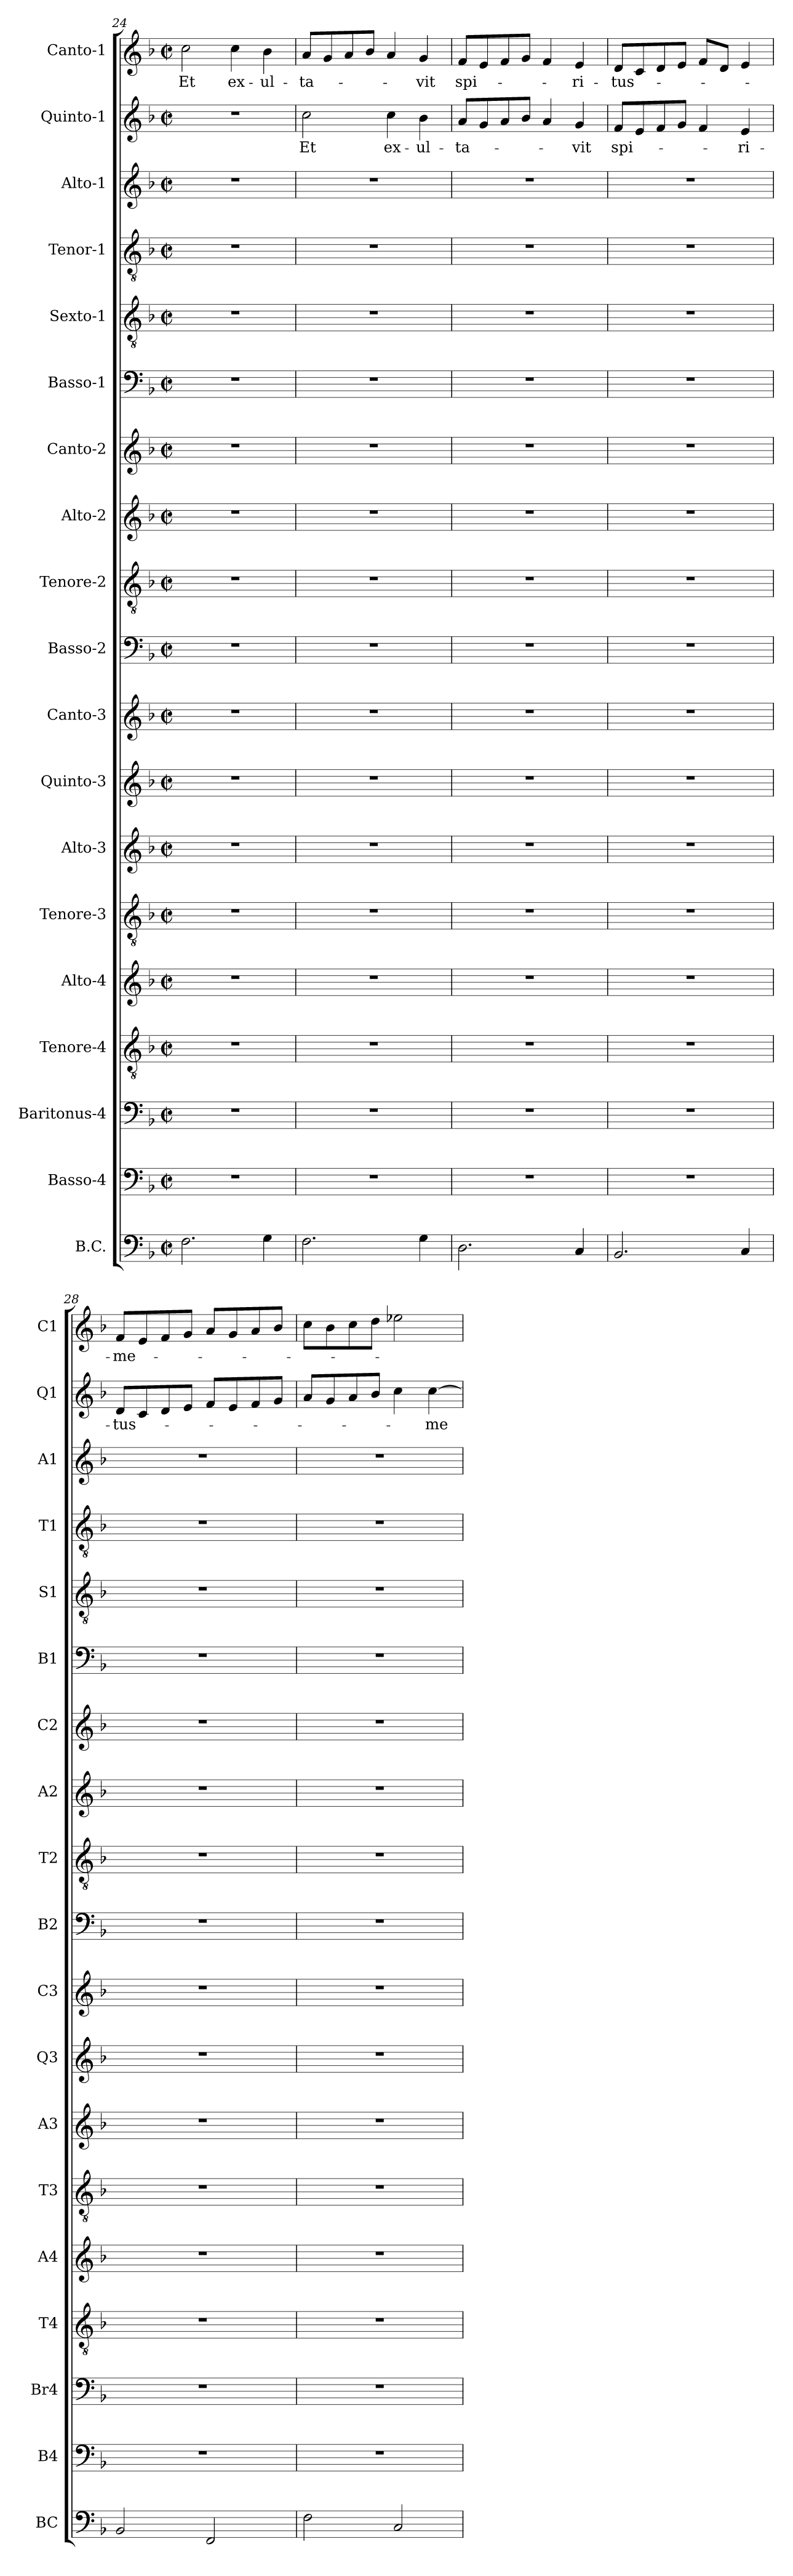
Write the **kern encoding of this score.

**kern	**kern	**kern	**kern	**kern	**kern	**kern	**kern	**kern	**kern	**kern	**kern	**kern	**kern	**kern	**kern	**kern	**kern	**text	**kern	**text
*part19	*part18	*part17	*part16	*part15	*part14	*part13	*part12	*part11	*part10	*part9	*part8	*part7	*part6	*part5	*part4	*part3	*part2	*part2	*part1	*part1
*staff19	*staff18	*staff17	*staff16	*staff15	*staff14	*staff13	*staff12	*staff11	*staff10	*staff9	*staff8	*staff7	*staff6	*staff5	*staff4	*staff3	*staff2	*staff2	*staff1	*staff1
*I"B.C.	*I"Basso-4	*I"Baritonus-4	*I"Tenore-4	*I"Alto-4	*I"Tenore-3	*I"Alto-3	*I"Quinto-3	*I"Canto-3	*I"Basso-2	*I"Tenore-2	*I"Alto-2	*I"Canto-2	*I"Basso-1	*I"Sexto-1	*I"Tenor-1	*I"Alto-1	*I"Quinto-1	*	*I"Canto-1	*
*I'BC	*I'B4	*I'Br4	*I'T4	*I'A4	*I'T3	*I'A3	*I'Q3	*I'C3	*I'B2	*I'T2	*I'A2	*I'C2	*I'B1	*I'S1	*I'T1	*I'A1	*I'Q1	*	*I'C1	*
!!LO:PB:g=z
*clefF4	*clefF4	*clefF4	*clefGv2	*clefG2	*clefGv2	*clefG2	*clefG2	*clefG2	*clefF4	*clefGv2	*clefG2	*clefG2	*clefF4	*clefGv2	*clefGv2	*clefG2	*clefG2	*	*clefG2	*
*k[b-]	*k[b-]	*k[b-]	*k[b-]	*k[b-]	*k[b-]	*k[b-]	*k[b-]	*k[b-]	*k[b-]	*k[b-]	*k[b-]	*k[b-]	*k[b-]	*k[b-]	*k[b-]	*k[b-]	*k[b-]	*	*k[b-]	*
*F:	*F:	*F:	*F:	*F:	*F:	*F:	*F:	*F:	*F:	*F:	*F:	*F:	*F:	*F:	*F:	*F:	*F:	*	*F:	*
*M2/2	*M2/2	*M2/2	*M2/2	*M2/2	*M2/2	*M2/2	*M2/2	*M2/2	*M2/2	*M2/2	*M2/2	*M2/2	*M2/2	*M2/2	*M2/2	*M2/2	*M2/2	*	*M2/2	*
*met(c|)	*met(c|)	*met(c|)	*met(c|)	*met(c|)	*met(c|)	*met(c|)	*met(c|)	*met(c|)	*met(c|)	*met(c|)	*met(c|)	*met(c|)	*met(c|)	*met(c|)	*met(c|)	*met(c|)	*met(c|)	*	*met(c|)	*
=24	=24	=24	=24	=24	=24	=24	=24	=24	=24	=24	=24	=24	=24	=24	=24	=24	=24	=24	=24	=24
!	!	!	!	!	!	!	!	!	!	!	!	!	!	!	!	!	!	!	!	!LO:LY:b
2.F\	1r	1r	1r	1r	1r	1r	1r	1r	1r	1r	1r	1r	1r	1r	1r	1r	1r	.	2cc\	Et
!	!	!	!	!	!	!	!	!	!	!	!	!	!	!	!	!	!	!	!	!LO:LY:b
.	.	.	.	.	.	.	.	.	.	.	.	.	.	.	.	.	.	.	4cc\	ex-
!	!	!	!	!	!	!	!	!	!	!	!	!	!	!	!	!	!	!	!	!LO:LY:b
4G\	.	.	.	.	.	.	.	.	.	.	.	.	.	.	.	.	.	.	4b-\	-ul-
=25	=25	=25	=25	=25	=25	=25	=25	=25	=25	=25	=25	=25	=25	=25	=25	=25	=25	=25	=25	=25
!	!	!	!	!	!	!	!	!	!	!	!	!	!	!	!	!	!	!LO:LY:b	!	!LO:LY:b
2.F\	1r	1r	1r	1r	1r	1r	1r	1r	1r	1r	1r	1r	1r	1r	1r	1r	2cc\	Et	8a/L	-ta-
.	.	.	.	.	.	.	.	.	.	.	.	.	.	.	.	.	.	.	8g/	.
.	.	.	.	.	.	.	.	.	.	.	.	.	.	.	.	.	.	.	8a/	.
.	.	.	.	.	.	.	.	.	.	.	.	.	.	.	.	.	.	.	8b-/J	.
!	!	!	!	!	!	!	!	!	!	!	!	!	!	!	!	!	!	!LO:LY:b	!	!
.	.	.	.	.	.	.	.	.	.	.	.	.	.	.	.	.	4cc\	ex-	4a/	.
!	!	!	!	!	!	!	!	!	!	!	!	!	!	!	!	!	!	!LO:LY:b	!	!LO:LY:b
4G\	.	.	.	.	.	.	.	.	.	.	.	.	.	.	.	.	4b-\	-ul-	4g/	-vit
=26	=26	=26	=26	=26	=26	=26	=26	=26	=26	=26	=26	=26	=26	=26	=26	=26	=26	=26	=26	=26
!	!	!	!	!	!	!	!	!	!	!	!	!	!	!	!	!	!	!LO:LY:b	!	!LO:LY:b
2.D\	1r	1r	1r	1r	1r	1r	1r	1r	1r	1r	1r	1r	1r	1r	1r	1r	8a/L	-ta-	8f/L	spi-
.	.	.	.	.	.	.	.	.	.	.	.	.	.	.	.	.	8g/	.	8e/	.
.	.	.	.	.	.	.	.	.	.	.	.	.	.	.	.	.	8a/	.	8f/	.
.	.	.	.	.	.	.	.	.	.	.	.	.	.	.	.	.	8b-/J	.	8g/J	.
.	.	.	.	.	.	.	.	.	.	.	.	.	.	.	.	.	4a/	.	4f/	.
!	!	!	!	!	!	!	!	!	!	!	!	!	!	!	!	!	!	!LO:LY:b	!	!LO:LY:b
4C/	.	.	.	.	.	.	.	.	.	.	.	.	.	.	.	.	4g/	-vit	4e/	-ri-
=27	=27	=27	=27	=27	=27	=27	=27	=27	=27	=27	=27	=27	=27	=27	=27	=27	=27	=27	=27	=27
!	!	!	!	!	!	!	!	!	!	!	!	!	!	!	!	!	!	!LO:LY:b	!	!LO:LY:b
2.BB-/	1r	1r	1r	1r	1r	1r	1r	1r	1r	1r	1r	1r	1r	1r	1r	1r	8f/L	spi-	8d/L	-tus-
.	.	.	.	.	.	.	.	.	.	.	.	.	.	.	.	.	8e/	.	8c/	.
.	.	.	.	.	.	.	.	.	.	.	.	.	.	.	.	.	8f/	.	8d/	.
.	.	.	.	.	.	.	.	.	.	.	.	.	.	.	.	.	8g/J	.	8e/J	.
.	.	.	.	.	.	.	.	.	.	.	.	.	.	.	.	.	4f/	.	8f/L	.
.	.	.	.	.	.	.	.	.	.	.	.	.	.	.	.	.	.	.	8d/J	.
!	!	!	!	!	!	!	!	!	!	!	!	!	!	!	!	!	!	!LO:LY:b	!	!
4C/	.	.	.	.	.	.	.	.	.	.	.	.	.	.	.	.	4e/	-ri-	4e/	.
=28	=28	=28	=28	=28	=28	=28	=28	=28	=28	=28	=28	=28	=28	=28	=28	=28	=28	=28	=28	=28
!	!	!	!	!	!	!	!	!	!	!	!	!	!	!	!	!	!	!LO:LY:b	!	!LO:LY:b
2BB-/	1r	1r	1r	1r	1r	1r	1r	1r	1r	1r	1r	1r	1r	1r	1r	1r	8d/L	-tus-	8f/L	-me-
.	.	.	.	.	.	.	.	.	.	.	.	.	.	.	.	.	8c/	.	8e/	.
.	.	.	.	.	.	.	.	.	.	.	.	.	.	.	.	.	8d/	.	8f/	.
.	.	.	.	.	.	.	.	.	.	.	.	.	.	.	.	.	8e/J	.	8g/J	.
2FF/	.	.	.	.	.	.	.	.	.	.	.	.	.	.	.	.	8f/L	.	8a/L	.
.	.	.	.	.	.	.	.	.	.	.	.	.	.	.	.	.	8e/	.	8g/	.
.	.	.	.	.	.	.	.	.	.	.	.	.	.	.	.	.	8f/	.	8a/	.
.	.	.	.	.	.	.	.	.	.	.	.	.	.	.	.	.	8g/J	.	8b-/J	.
!!LO:LB:g=z
=29	=29	=29	=29	=29	=29	=29	=29	=29	=29	=29	=29	=29	=29	=29	=29	=29	=29	=29	=29	=29
2F\	1r	1r	1r	1r	1r	1r	1r	1r	1r	1r	1r	1r	1r	1r	1r	1r	8a/L	.	8cc\L	.
.	.	.	.	.	.	.	.	.	.	.	.	.	.	.	.	.	8g/	.	8b-\	.
.	.	.	.	.	.	.	.	.	.	.	.	.	.	.	.	.	8a/	.	8cc\	.
.	.	.	.	.	.	.	.	.	.	.	.	.	.	.	.	.	8b-/J	.	8dd\J	.
2C/	.	.	.	.	.	.	.	.	.	.	.	.	.	.	.	.	4cc\	.	2ee-X\	.
!	!	!	!	!	!	!	!	!	!	!	!	!	!	!	!	!	!	!LO:LY:b	!	!
.	.	.	.	.	.	.	.	.	.	.	.	.	.	.	.	.	[4cc\	-me-	.	.
=	=	=	=	=	=	=	=	=	=	=	=	=	=	=	=	=	=	=	=	=
*-	*-	*-	*-	*-	*-	*-	*-	*-	*-	*-	*-	*-	*-	*-	*-	*-	*-	*-	*-	*-
